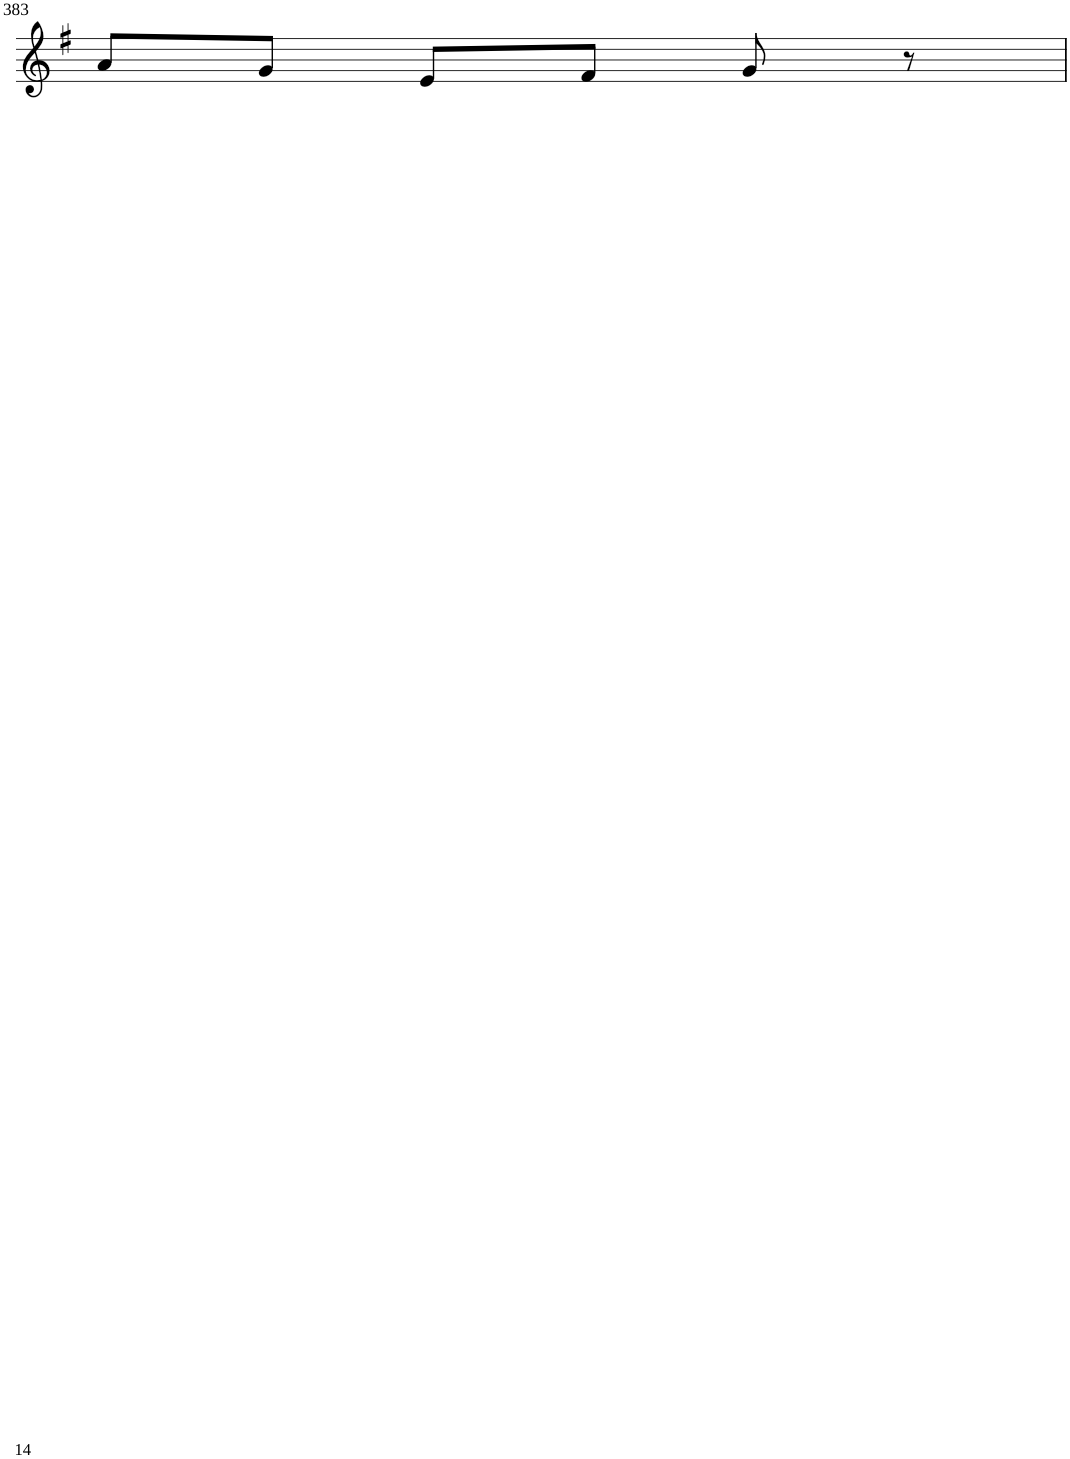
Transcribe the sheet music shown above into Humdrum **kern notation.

**kern
*part1
*staff1
*I"Violin
!!LO:PB:g=z
*clefG2
*k[f#]
*G:
*M3/4
=383
8a/L
8g/J
8e/L
8f#/J
8g/
8r
=
*-
